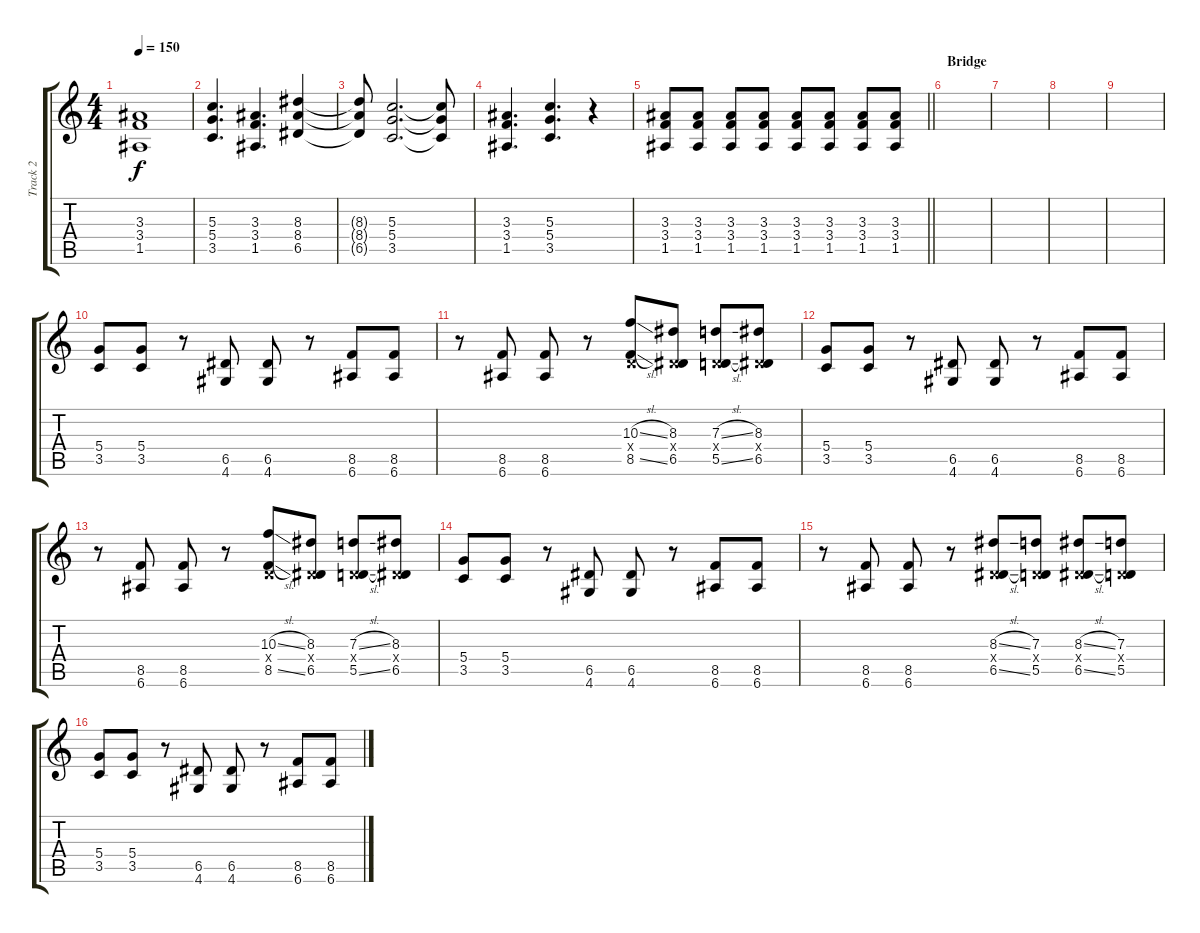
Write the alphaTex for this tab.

\track ("Track 2" "Track 2") {instrument distortionguitar}
\staff {score tabs}
\tuning (E4 B3 G3 D3 A2 E2) {hide}
\ts (4 4)
\tempo 150
\clef g2
\ks c
(3.3{t} 3.4{t} 1.5{t}).1{dy f} |
(5.3 5.4 3.5).4{d} (3.3 3.4 1.5).4{d} (8.3 8.4 6.5).4 |
(8.3{t} 8.4{t} 6.5{t}).8 (5.3 5.4 3.5).2{d} (5.3{t} 5.4{t} 3.5{t}).8 |
(3.3 3.4 1.5).4{d} (5.3 5.4 3.5).4{d} r.4 |
\barLineRight lightlight
(3.3 3.4 1.5).8 (3.3 3.4 1.5).8 (3.3 3.4 1.5).8 (3.3 3.4 1.5).8 (3.3 3.4 1.5).8 (3.3 3.4 1.5).8 (3.3 3.4 1.5).8 (3.3 3.4 1.5).8 |
\section ("" "Bridge")
|
|
|
|
(5.4 3.5).8 (5.4 3.5).8 r.8 (6.5 4.6).8 (6.5 4.6).8 r.8 (8.5 6.6).8 (8.5 6.6).8 |
r.8 (8.5 6.6).8 (8.5 6.6).8 r.8 (10.3{sl} 0.4{x} 8.5{sl}).8 (8.3 0.4{x} 6.5).8 (7.3{sl} 0.4{x} 5.5{sl}).8 (8.3 0.4{x} 6.5).8 |
(5.4 3.5).8 (5.4 3.5).8 r.8 (6.5 4.6).8 (6.5 4.6).8 r.8 (8.5 6.6).8 (8.5 6.6).8 |
r.8 (8.5 6.6).8 (8.5 6.6).8 r.8 (10.3{sl} 0.4{x} 8.5{sl}).8 (8.3 0.4{x} 6.5).8 (7.3{sl} 0.4{x} 5.5{sl}).8 (8.3 0.4{x} 6.5).8 |
(5.4 3.5).8 (5.4 3.5).8 r.8 (6.5 4.6).8 (6.5 4.6).8 r.8 (8.5 6.6).8 (8.5 6.6).8 |
r.8 (8.5 6.6).8 (8.5 6.6).8 r.8 (8.3{sl} 0.4{x} 6.5{sl}).8 (7.3 0.4{x} 5.5).8 (8.3{sl} 0.4{x} 6.5{sl}).8 (7.3 0.4{x} 5.5).8 |
(5.4 3.5).8 (5.4 3.5).8 r.8 (6.5 4.6).8 (6.5 4.6).8 r.8 (8.5 6.6).8 (8.5 6.6).8
